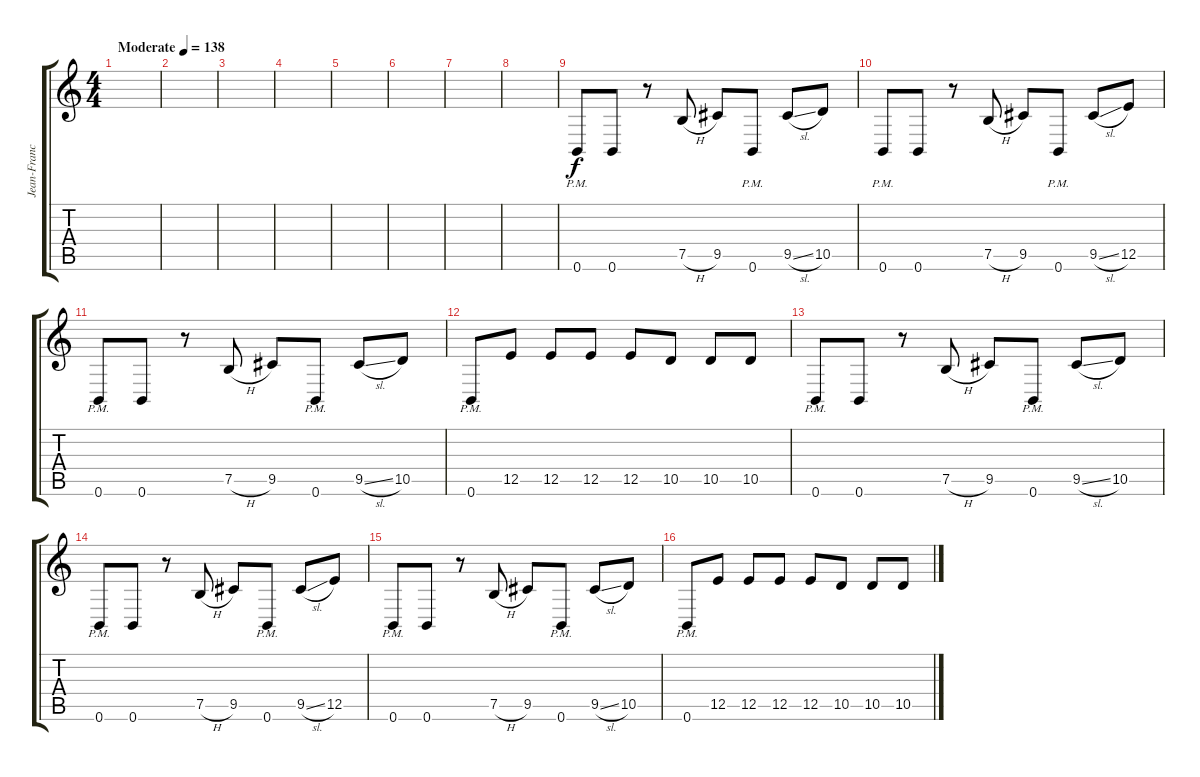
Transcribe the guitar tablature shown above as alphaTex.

\track ("Jean-Francois Dagenals (Rhythm)" "Jean-Franc") {instrument distortionguitar}
\staff {score tabs}
\tuning (B3 Gb3 D3 A2 E2 B1) {hide}
\ts (4 4)
\tempo (138 "Moderate")
\clef g2
\ks c
|
|
|
|
|
|
|
|
0.6{pm}.8 0.6.8 r.8 7.5{h}.8 9.5.8 0.6{pm}.8 9.5{sl}.8 10.5.8 |
0.6{pm}.8 0.6.8 r.8 7.5{h}.8 9.5.8 0.6{pm}.8 9.5{sl}.8 12.5.8 |
0.6{pm}.8 0.6.8 r.8 7.5{h}.8 9.5.8 0.6{pm}.8 9.5{sl}.8 10.5.8 |
0.6{pm}.8 12.5.8 12.5.8 12.5.8 12.5.8 10.5.8 10.5.8 10.5.8 |
0.6{pm}.8 0.6.8 r.8 7.5{h}.8 9.5.8 0.6{pm}.8 9.5{sl}.8 10.5.8 |
0.6{pm}.8 0.6.8 r.8 7.5{h}.8 9.5.8 0.6{pm}.8 9.5{sl}.8 12.5.8 |
0.6{pm}.8 0.6.8 r.8 7.5{h}.8 9.5.8 0.6{pm}.8 9.5{sl}.8 10.5.8 |
0.6{pm}.8 12.5.8 12.5.8 12.5.8 12.5.8 10.5.8 10.5.8 10.5.8
